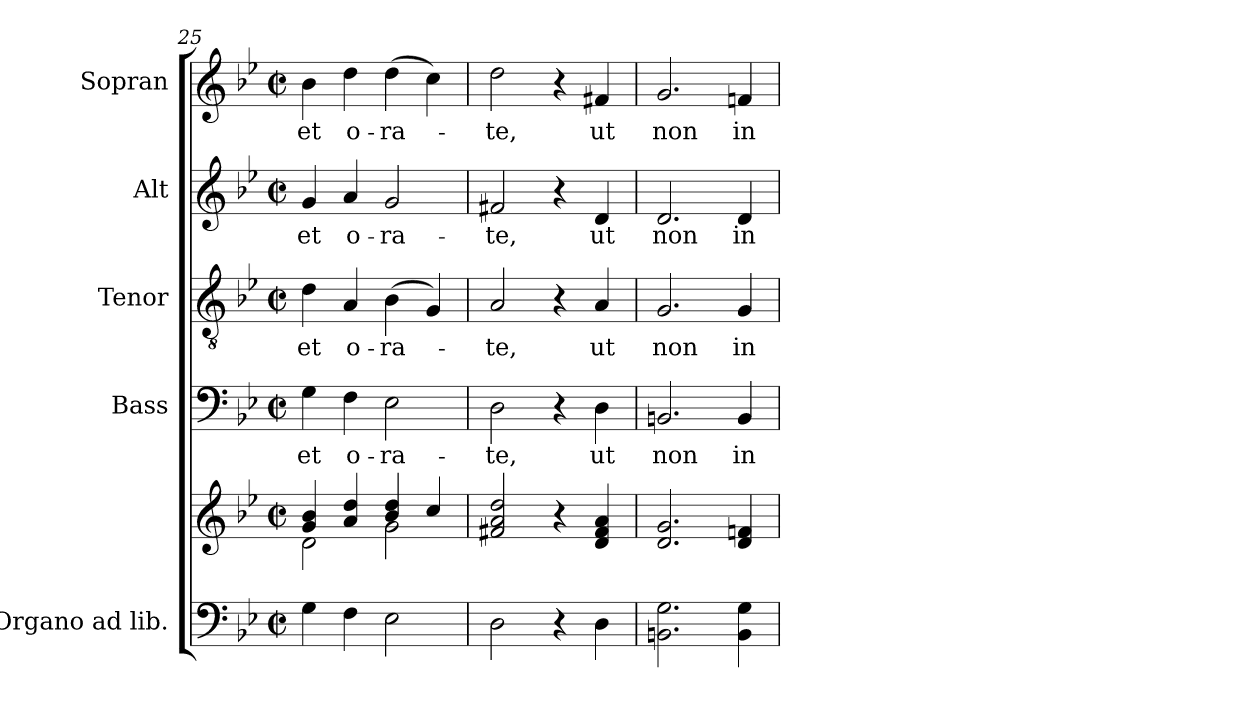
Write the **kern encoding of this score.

**kern	**kern	**kern	**text	**kern	**text	**kern	**text	**kern	**text
*part5	*part5	*part4	*part4	*part3	*part3	*part2	*part2	*part1	*part1
*staff6	*staff5	*staff4	*staff4	*staff3	*staff3	*staff2	*staff2	*staff1	*staff1
*I"Organo ad lib.	*	*I"Bass	*	*I"Tenor	*	*I"Alt	*	*I"Sopran	*
*	*	*I'B.	*	*I'T.	*	*I'A.	*	*I'S.	*
*clefF4	*clefG2	*clefF4	*	*clefGv2	*	*clefG2	*	*clefG2	*
*k[b-e-]	*k[b-e-]	*k[b-e-]	*	*k[b-e-]	*	*k[b-e-]	*	*k[b-e-]	*
*B-:	*B-:	*B-:	*	*B-:	*	*B-:	*	*B-:	*
*M2/2	*M2/2	*M2/2	*	*M2/2	*	*M2/2	*	*M2/2	*
*met(c|)	*met(c|)	*met(c|)	*	*met(c|)	*	*met(c|)	*	*met(c|)	*
=25	=25	=25	=25	=25	=25	=25	=25	=25	=25
*	*^	*	*	*	*	*	*	*	*
!	!	!	!	!LO:LY:b	!	!LO:LY:b	!	!LO:LY:b	!	!LO:LY:b
4G\	4g/ 4b-/	2d\	4G\	et	4d\	et	4g/	et	4b-\	et
!	!	!	!	!LO:LY:b	!	!LO:LY:b	!	!LO:LY:b	!	!LO:LY:b
4F\	4a/ 4dd/	.	4F\	o-	4A/	o-	4a/	o-	4dd\	o-
!	!	!	!	!LO:LY:b	!	!LO:LY:b	!	!LO:LY:b	!	!LO:LY:b
2E-\	4b-/ 4dd/	2g\	2E-\	-ra-	(>4B-\	-ra-	2g/	-ra-	(>4dd\	-ra-
.	4cc/	.	.	.	4G/)	.	.	.	4cc\)	.
*	*v	*v	*	*	*	*	*	*	*	*
=26	=26	=26	=26	=26	=26	=26	=26	=26	=26
!	!	!	!LO:LY:b	!	!LO:LY:b	!	!LO:LY:b	!	!LO:LY:b
2D\	2f#X/ 2a/ 2dd/	2D\	-te,	2A/	-te,	2f#X/	-te,	2dd\	-te,
4r	4r	4r	.	4r	.	4r	.	4r	.
!	!	!	!LO:LY:b	!	!LO:LY:b	!	!LO:LY:b	!	!LO:LY:b
4D\	4d/ 4f#/ 4a/	4D\	ut	4A/	ut	4d/	ut	4f#X/	ut
=27	=27	=27	=27	=27	=27	=27	=27	=27	=27
!	!	!	!LO:LY:b	!	!LO:LY:b	!	!LO:LY:b	!	!LO:LY:b
2.BBn\ 2.G\	2.d/ 2.g/	2.BBn/	non	2.G/	non	2.d/	non	2.g/	non
!	!	!	!LO:LY:b	!	!LO:LY:b	!	!LO:LY:b	!	!LO:LY:b
4BB\ 4G\	4d/ 4fn/	4BB/	in-	4G/	in-	4d/	in-	4fn/	in-
=	=	=	=	=	=	=	=	=	=
*-	*-	*-	*-	*-	*-	*-	*-	*-	*-
